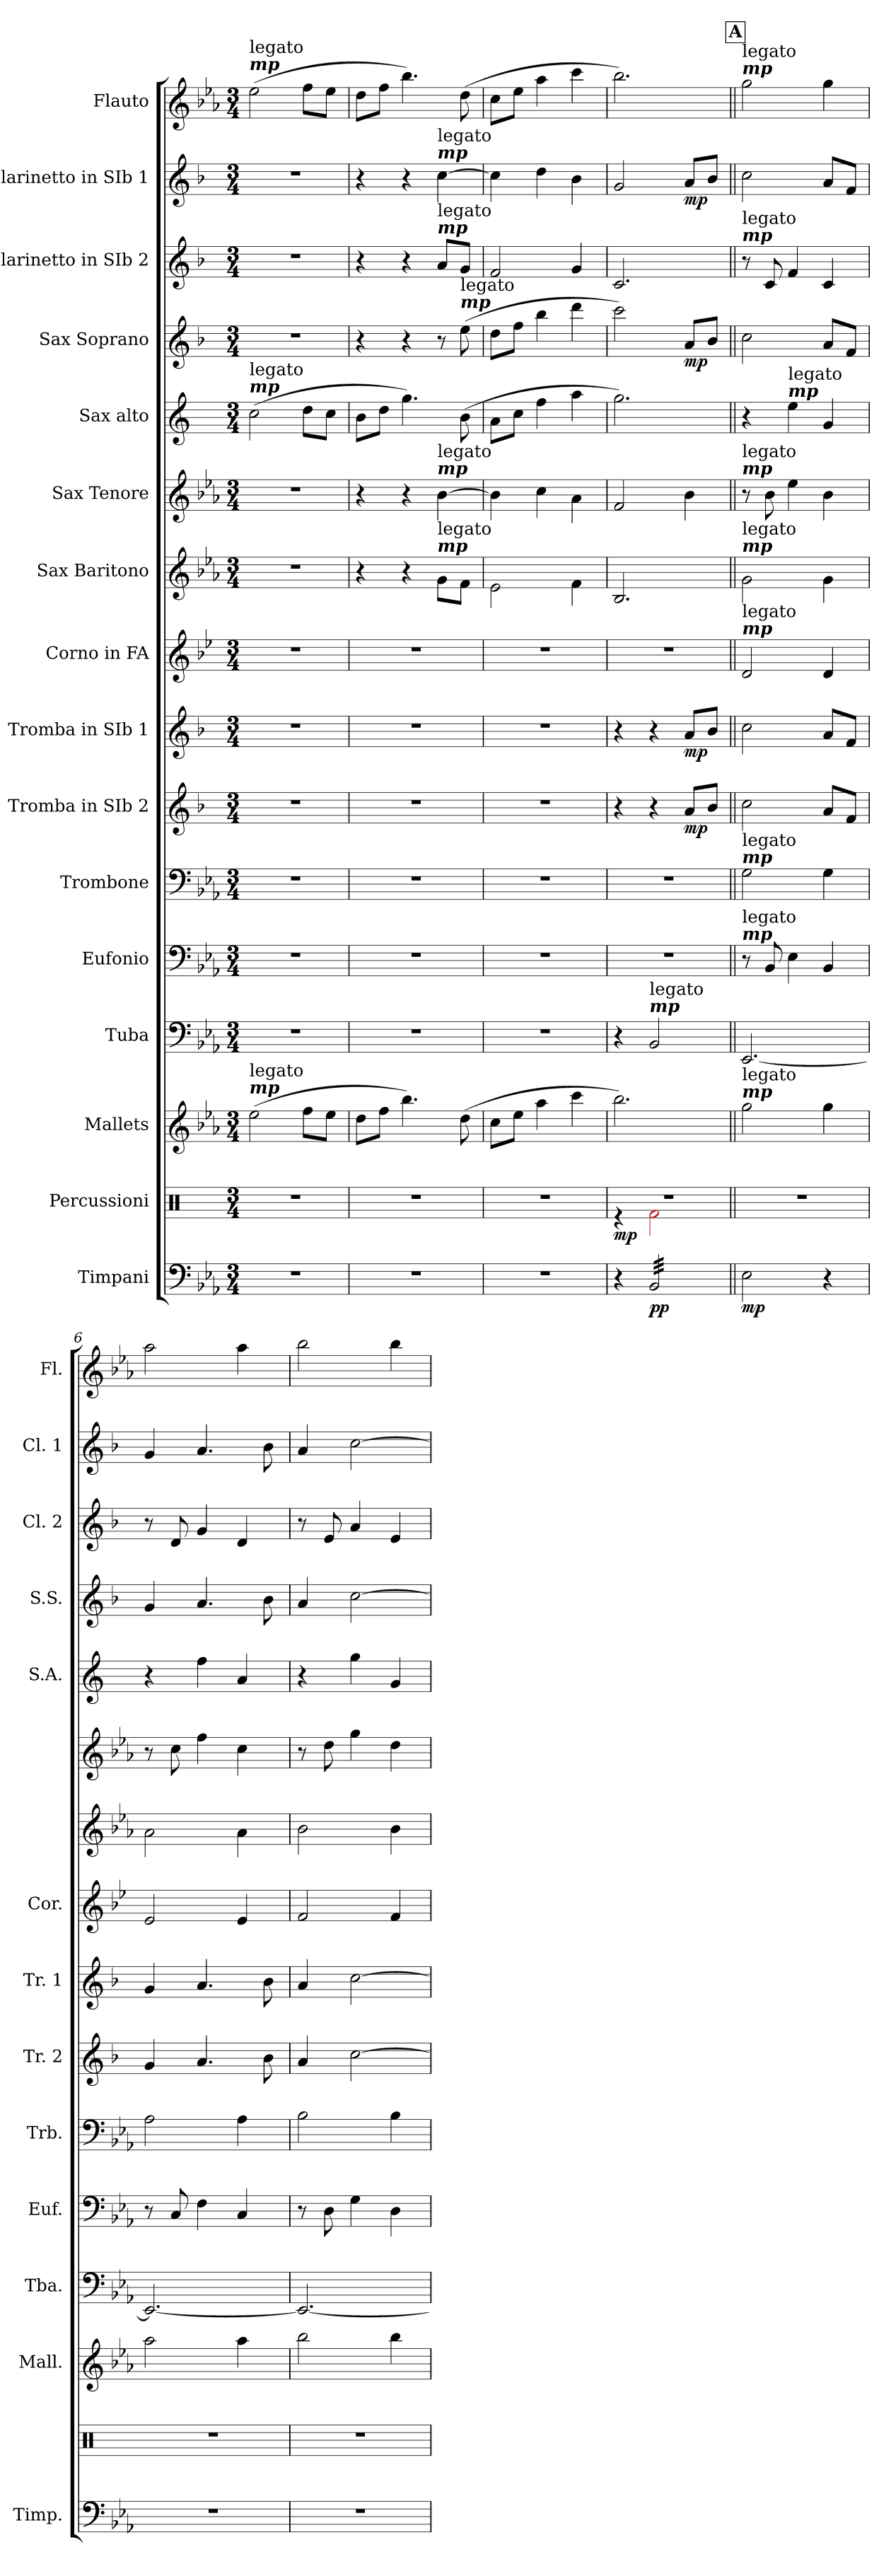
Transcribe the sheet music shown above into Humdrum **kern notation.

**kern	**dynam	**kern	**dynam	**kern	**kern	**kern	**kern	**kern	**dynam	**kern	**dynam	**kern	**kern	**kern	**kern	**kern	**dynam	**kern	**kern	**dynam	**kern
*part16	*part16	*part15	*part15	*part14	*part13	*part12	*part11	*part10	*part10	*part9	*part9	*part8	*part7	*part6	*part5	*part4	*part4	*part3	*part2	*part2	*part1
*staff16	*staff16	*staff15	*staff15	*staff14	*staff13	*staff12	*staff11	*staff10	*staff10	*staff9	*staff9	*staff8	*staff7	*staff6	*staff5	*staff4	*staff4	*staff3	*staff2	*staff2	*staff1
*I"Timpani	*	*I"Percussioni	*	*I"Mallets	*I"Tuba	*I"Eufonio	*I"Trombone	*I"Tromba in SIb 2	*	*I"Tromba in SIb 1	*	*I"Corno in FA	*I"Sax Baritono	*I"Sax Tenore	*I"Sax alto	*I"Sax Soprano	*	*I"Clarinetto in SIb 2	*I"Clarinetto in SIb 1	*	*I"Flauto
*I'Timp.	*	*	*	*I'Mall.	*I'Tba.	*I'Euf.	*I'Trb.	*I'Tr. 2	*	*I'Tr. 1	*	*I'Cor.	*	*	*I'S.A.	*I'S.S.	*	*I'Cl. 2	*I'Cl. 1	*	*I'Fl.
*clefF4	*	*clefX	*	*clefG2	*clefF4	*clefF4	*clefF4	*clefG2	*	*clefG2	*	*clefG2	*clefG2	*clefG2	*clefG2	*clefG2	*	*clefG2	*clefG2	*	*clefG2
*	*	*	*	*ITrd-14c-24	*	*	*	*ITrd1c2	*	*ITrd1c2	*	*ITrd4c7	*ITrd12c21	*ITrd8c14	*ITrd5c9	*ITrd1c2	*	*ITrd1c2	*ITrd1c2	*	*
*k[b-e-a-]	*	*k[]	*	*k[b-e-a-]	*k[b-e-a-]	*k[b-e-a-]	*k[b-e-a-]	*k[b-e-a-]	*	*k[b-e-a-]	*	*k[b-e-a-]	*k[b-e-a-]	*k[b-e-a-]	*k[b-e-a-]	*k[b-e-a-]	*	*k[b-e-a-]	*k[b-e-a-]	*	*k[b-e-a-]
*E-:	*	*	*	*E-:	*E-:	*E-:	*E-:	*E-:	*	*E-:	*	*E-:	*	*E-:	*	*E-:	*	*E-:	*E-:	*	*E-:
*M3/4	*	*M3/4	*	*M3/4	*M3/4	*M3/4	*M3/4	*M3/4	*	*M3/4	*	*M3/4	*M3/4	*M3/4	*M3/4	*M3/4	*	*M3/4	*M3/4	*	*M3/4
*MM80	*	*MM80	*	*MM80	*MM80	*MM80	*MM80	*MM80	*	*MM80	*	*MM80	*MM80	*MM80	*MM80	*MM80	*	*MM80	*MM80	*	*MM80
=1	=1	=1	=1	=1	=1	=1	=1	=1	=1	=1	=1	=1	=1	=1	=1	=1	=1	=1	=1	=1	=1
!	!	!	!	!	!	!	!	!	!	!	!	!	!	!	!	!	!	!	!	!	!LO:TX:a:Bi:t=mp
!	!	!	!	!	!	!	!	!	!	!	!	!	!	!	!	!	!	!	!	!	!LO:TX:a:t=legato
!	!	!	!	!	!	!	!	!	!	!	!	!	!	!	!LO:TX:a:Bi:t=mp	!	!	!	!	!	!
!	!	!	!	!	!	!	!	!	!	!	!	!	!	!	!LO:TX:a:t=legato	!	!	!	!	!	!
!	!	!	!	!LO:TX:a:Bi:t=mp	!	!	!	!	!	!	!	!	!	!	!	!	!	!	!	!	!
!	!	!	!	!LO:TX:a:t=legato	!	!	!	!	!	!	!	!	!	!	!	!	!	!	!	!	!
2.r	.	2.r	.	(>2eeee-\	2.r	2.r	2.r	2.r	.	2.r	.	2.r	2.r	2.r	(>2e-\	2.r	.	2.r	2.r	.	(>2ee-\
.	.	.	.	8ffff\L	.	.	.	.	.	.	.	.	.	.	8f\L	.	.	.	.	.	8ff\L
.	.	.	.	8eeee-\J	.	.	.	.	.	.	.	.	.	.	8e-\J	.	.	.	.	.	8ee-\J
=2	=2	=2	=2	=2	=2	=2	=2	=2	=2	=2	=2	=2	=2	=2	=2	=2	=2	=2	=2	=2	=2
2.r	.	2.r	.	8dddd\L	2.r	2.r	2.r	2.r	.	2.r	.	2.r	4r	4r	8d\L	4r	.	4r	4r	.	8dd\L
.	.	.	.	8ffff\J	.	.	.	.	.	.	.	.	.	.	8f\J	.	.	.	.	.	8ff\J
.	.	.	.	4.bbbb-\)	.	.	.	.	.	.	.	.	4r	4r	4.b-\)	4r	.	4r	4r	.	4.bb-\)
!	!	!	!	!	!	!	!	!	!	!	!	!	!	!	!	!	!	!	!LO:TX:a:Bi:t=mp	!	!
!	!	!	!	!	!	!	!	!	!	!	!	!	!	!	!	!	!	!	!LO:TX:a:t=legato	!	!
!	!	!	!	!	!	!	!	!	!	!	!	!	!	!	!	!	!	!LO:TX:a:Bi:t=mp	!	!	!
!	!	!	!	!	!	!	!	!	!	!	!	!	!	!	!	!	!	!LO:TX:a:t=legato	!	!	!
!	!	!	!	!	!	!	!	!	!	!	!	!	!	!LO:TX:a:Bi:t=mp	!	!	!	!	!	!	!
!	!	!	!	!	!	!	!	!	!	!	!	!	!	!LO:TX:a:t=legato	!	!	!	!	!	!	!
!	!	!	!	!	!	!	!	!	!	!	!	!	!LO:TX:a:Bi:t=mp	!	!	!	!	!	!	!	!
!	!	!	!	!	!	!	!	!	!	!	!	!	!LO:TX:a:t=legato	!	!	!	!	!	!	!	!
.	.	.	.	.	.	.	.	.	.	.	.	.	8G\L	[4B-\	.	8r	.	8g/L	[4b-\	.	.
!	!	!	!	!	!	!	!	!	!	!	!	!	!	!	!	!LO:TX:a:Bi:t=mp	!	!	!	!	!
!	!	!	!	!	!	!	!	!	!	!	!	!	!	!	!	!LO:TX:a:t=legato	!	!	!	!	!
.	.	.	.	(>8dddd\	.	.	.	.	.	.	.	.	8F\J	.	(>8d\	(>8dd\	.	8f/J	.	.	(>8dd\
=3	=3	=3	=3	=3	=3	=3	=3	=3	=3	=3	=3	=3	=3	=3	=3	=3	=3	=3	=3	=3	=3
2.r	.	2.r	.	8cccc\L	2.r	2.r	2.r	2.r	.	2.r	.	2.r	2E-\	4B-\]	8c\L	8cc\L	.	2e-/	4b-\]	.	8cc\L
.	.	.	.	8eeee-\J	.	.	.	.	.	.	.	.	.	.	8e-\J	8ee-\J	.	.	.	.	8ee-\J
.	.	.	.	4aaaa-\	.	.	.	.	.	.	.	.	.	4c\	4a-\	4aa-\	.	.	4cc\	.	4aa-\
.	.	.	.	4ccccc\	.	.	.	.	.	.	.	.	4F\	4A-\	4cc\	4ccc\	.	4f/	4a-\	.	4ccc\
=4	=4	=4	=4	=4	=4	=4	=4	=4	=4	=4	=4	=4	=4	=4	=4	=4	=4	=4	=4	=4	=4
*	*	*^	*	*	*	*	*	*	*	*	*	*	*	*	*	*	*	*	*	*	*
!	!	!	!	!LO:DY:b	!	!	!	!	!	!	!	!	!	!	!	!	!	!	!	!	!	!
4r	.	2.r	4r	mp	2.bbbb-\)	4r	2.r	2.r	4r	.	4r	.	2.r	2.BB-/	2F/	2.b-\)	2bb-\)	.	2.B-/	2f/	.	2.bb-\)
!	!	!	!	!	!	!LO:TX:a:Bi:t=mp	!	!	!	!	!	!	!	!	!	!	!	!	!	!	!	!
!	!	!	!	!	!	!LO:TX:a:t=legato	!	!	!	!	!	!	!	!	!	!	!	!	!	!	!	!
!	!LO:DY:b	!	!	!	!	!	!	!	!	!	!	!	!	!	!	!	!	!	!	!	!	!
*tremolo	*	*	*	*	*	*	*	*	*	*	*	*	*	*	*	*	*	*	*	*	*	*
32BB-/LLL	pp	.	2f\	.	.	2BB-/	.	.	4r	.	4r	.	.	.	.	.	.	.	.	.	.	.
32BB-/	.	.	.	.	.	.	.	.	.	.	.	.	.	.	.	.	.	.	.	.	.	.
32BB-/	.	.	.	.	.	.	.	.	.	.	.	.	.	.	.	.	.	.	.	.	.	.
32BB-/	.	.	.	.	.	.	.	.	.	.	.	.	.	.	.	.	.	.	.	.	.	.
32BB-/	.	.	.	.	.	.	.	.	.	.	.	.	.	.	.	.	.	.	.	.	.	.
32BB-/	.	.	.	.	.	.	.	.	.	.	.	.	.	.	.	.	.	.	.	.	.	.
32BB-/	.	.	.	.	.	.	.	.	.	.	.	.	.	.	.	.	.	.	.	.	.	.
32BB-/	.	.	.	.	.	.	.	.	.	.	.	.	.	.	.	.	.	.	.	.	.	.
!	!	!	!	!	!	!	!	!	!	!LO:DY:b	!	!LO:DY:b	!	!	!	!	!	!LO:DY:b	!	!	!LO:DY:b	!
32BB-/	.	.	.	.	.	.	.	.	8g/L	mp	8g/L	mp	.	.	4B-\	.	8g/L	mp	.	8g/L	mp	.
32BB-/	.	.	.	.	.	.	.	.	.	.	.	.	.	.	.	.	.	.	.	.	.	.
32BB-/	.	.	.	.	.	.	.	.	.	.	.	.	.	.	.	.	.	.	.	.	.	.
32BB-/	.	.	.	.	.	.	.	.	.	.	.	.	.	.	.	.	.	.	.	.	.	.
32BB-/	.	.	.	.	.	.	.	.	8a-/J	.	8a-/J	.	.	.	.	.	8a-/J	.	.	8a-/J	.	.
32BB-/	.	.	.	.	.	.	.	.	.	.	.	.	.	.	.	.	.	.	.	.	.	.
32BB-/	.	.	.	.	.	.	.	.	.	.	.	.	.	.	.	.	.	.	.	.	.	.
32BB-/JJJ	.	.	.	.	.	.	.	.	.	.	.	.	.	.	.	.	.	.	.	.	.	.
*Xtremolo	*	*	*	*	*	*	*	*	*	*	*	*	*	*	*	*	*	*	*	*	*	*
*	*	*v	*v	*	*	*	*	*	*	*	*	*	*	*	*	*	*	*	*	*	*	*
!!LO:REH:place=s1:a:B:fs=12.8556:t=A
=5||	=5||	=5||	=5||	=5||	=5||	=5||	=5||	=5||	=5||	=5||	=5||	=5||	=5||	=5||	=5||	=5||	=5||	=5||	=5||	=5||	=5||
!	!	!	!	!	!	!	!	!	!	!	!	!	!	!	!	!	!	!	!	!	!LO:TX:a:Bi:t=mp
!	!	!	!	!	!	!	!	!	!	!	!	!	!	!	!	!	!	!	!	!	!LO:TX:a:t=legato
!	!	!	!	!	!	!	!	!	!	!	!	!	!	!	!	!	!	!LO:TX:a:Bi:t=mp	!	!	!
!	!	!	!	!	!	!	!	!	!	!	!	!	!	!	!	!	!	!LO:TX:a:t=legato	!	!	!
!	!	!	!	!	!	!	!	!	!	!	!	!	!	!LO:TX:a:Bi:t=mp	!	!	!	!	!	!	!
!	!	!	!	!	!	!	!	!	!	!	!	!	!	!LO:TX:a:t=legato	!	!	!	!	!	!	!
!	!	!	!	!	!	!	!	!	!	!	!	!	!LO:TX:a:Bi:t=mp	!	!	!	!	!	!	!	!
!	!	!	!	!	!	!	!	!	!	!	!	!	!LO:TX:a:t=legato	!	!	!	!	!	!	!	!
!	!	!	!	!	!	!	!	!	!	!	!	!LO:TX:a:Bi:t=mp	!	!	!	!	!	!	!	!	!
!	!	!	!	!	!	!	!	!	!	!	!	!LO:TX:a:t=legato	!	!	!	!	!	!	!	!	!
!	!	!	!	!	!	!	!LO:TX:a:Bi:t=mp	!	!	!	!	!	!	!	!	!	!	!	!	!	!
!	!	!	!	!	!	!	!LO:TX:a:t=legato	!	!	!	!	!	!	!	!	!	!	!	!	!	!
!	!	!	!	!	!	!LO:TX:a:Bi:t=mp	!	!	!	!	!	!	!	!	!	!	!	!	!	!	!
!	!	!	!	!	!	!LO:TX:a:t=legato	!	!	!	!	!	!	!	!	!	!	!	!	!	!	!
!	!	!	!	!LO:TX:a:Bi:t=mp	!	!	!	!	!	!	!	!	!	!	!	!	!	!	!	!	!
!	!	!	!	!LO:TX:a:t=legato	!	!	!	!	!	!	!	!	!	!	!	!	!	!	!	!	!
!	!LO:DY:b	!	!	!	!	!	!	!	!	!	!	!	!	!	!	!	!	!	!	!	!
2E-\	mp	2.r	.	2gggg\	[2.EE-/	8r	2G\	2b-\	.	2b-\	.	2G/	2G\	8r	4r	2b-\	.	8r	2b-\	.	2gg\
.	.	.	.	.	.	8BB-/	.	.	.	.	.	.	.	8B-\	.	.	.	8B-/	.	.	.
!	!	!	!	!	!	!	!	!	!	!	!	!	!	!	!LO:TX:a:Bi:t=mp	!	!	!	!	!	!
!	!	!	!	!	!	!	!	!	!	!	!	!	!	!	!LO:TX:a:t=legato	!	!	!	!	!	!
.	.	.	.	.	.	4E-\	.	.	.	.	.	.	.	4e-\	4g\	.	.	4e-/	.	.	.
4r	.	.	.	4gggg\	.	4BB-/	4G\	8g/L	.	8g/L	.	4G/	4G\	4B-\	4B-/	8g/L	.	4B-/	8g/L	.	4gg\
.	.	.	.	.	.	.	.	8e-/J	.	8e-/J	.	.	.	.	.	8e-/J	.	.	8e-/J	.	.
=6	=6	=6	=6	=6	=6	=6	=6	=6	=6	=6	=6	=6	=6	=6	=6	=6	=6	=6	=6	=6	=6
2.r	.	2.r	.	2aaaa-\	2.EE-/_	8r	2A-\	4f/	.	4f/	.	2A-/	2A-\	8r	4r	4f/	.	8r	4f/	.	2aa-\
.	.	.	.	.	.	8C/	.	.	.	.	.	.	.	8c\	.	.	.	8c/	.	.	.
.	.	.	.	.	.	4F\	.	4.g/	.	4.g/	.	.	.	4f\	4a-\	4.g/	.	4f/	4.g/	.	.
.	.	.	.	4aaaa-\	.	4C/	4A-\	.	.	.	.	4A-/	4A-\	4c\	4c/	.	.	4c/	.	.	4aa-\
.	.	.	.	.	.	.	.	8a-\	.	8a-\	.	.	.	.	.	8a-\	.	.	8a-\	.	.
=7	=7	=7	=7	=7	=7	=7	=7	=7	=7	=7	=7	=7	=7	=7	=7	=7	=7	=7	=7	=7	=7
2.r	.	2.r	.	2bbbb-\	2.EE-/_	8r	2B-\	4g/	.	4g/	.	2B-/	2B-\	8r	4r	4g/	.	8r	4g/	.	2bb-\
.	.	.	.	.	.	8D\	.	.	.	.	.	.	.	8d\	.	.	.	8d/	.	.	.
.	.	.	.	.	.	4G\	.	[2b-\	.	[2b-\	.	.	.	4g\	4b-\	[2b-\	.	4g/	[2b-\	.	.
.	.	.	.	4bbbb-\	.	4D\	4B-\	.	.	.	.	4B-/	4B-\	4d\	4B-/	.	.	4d/	.	.	4bb-\
=	=	=	=	=	=	=	=	=	=	=	=	=	=	=	=	=	=	=	=	=	=
*-	*-	*-	*-	*-	*-	*-	*-	*-	*-	*-	*-	*-	*-	*-	*-	*-	*-	*-	*-	*-	*-
